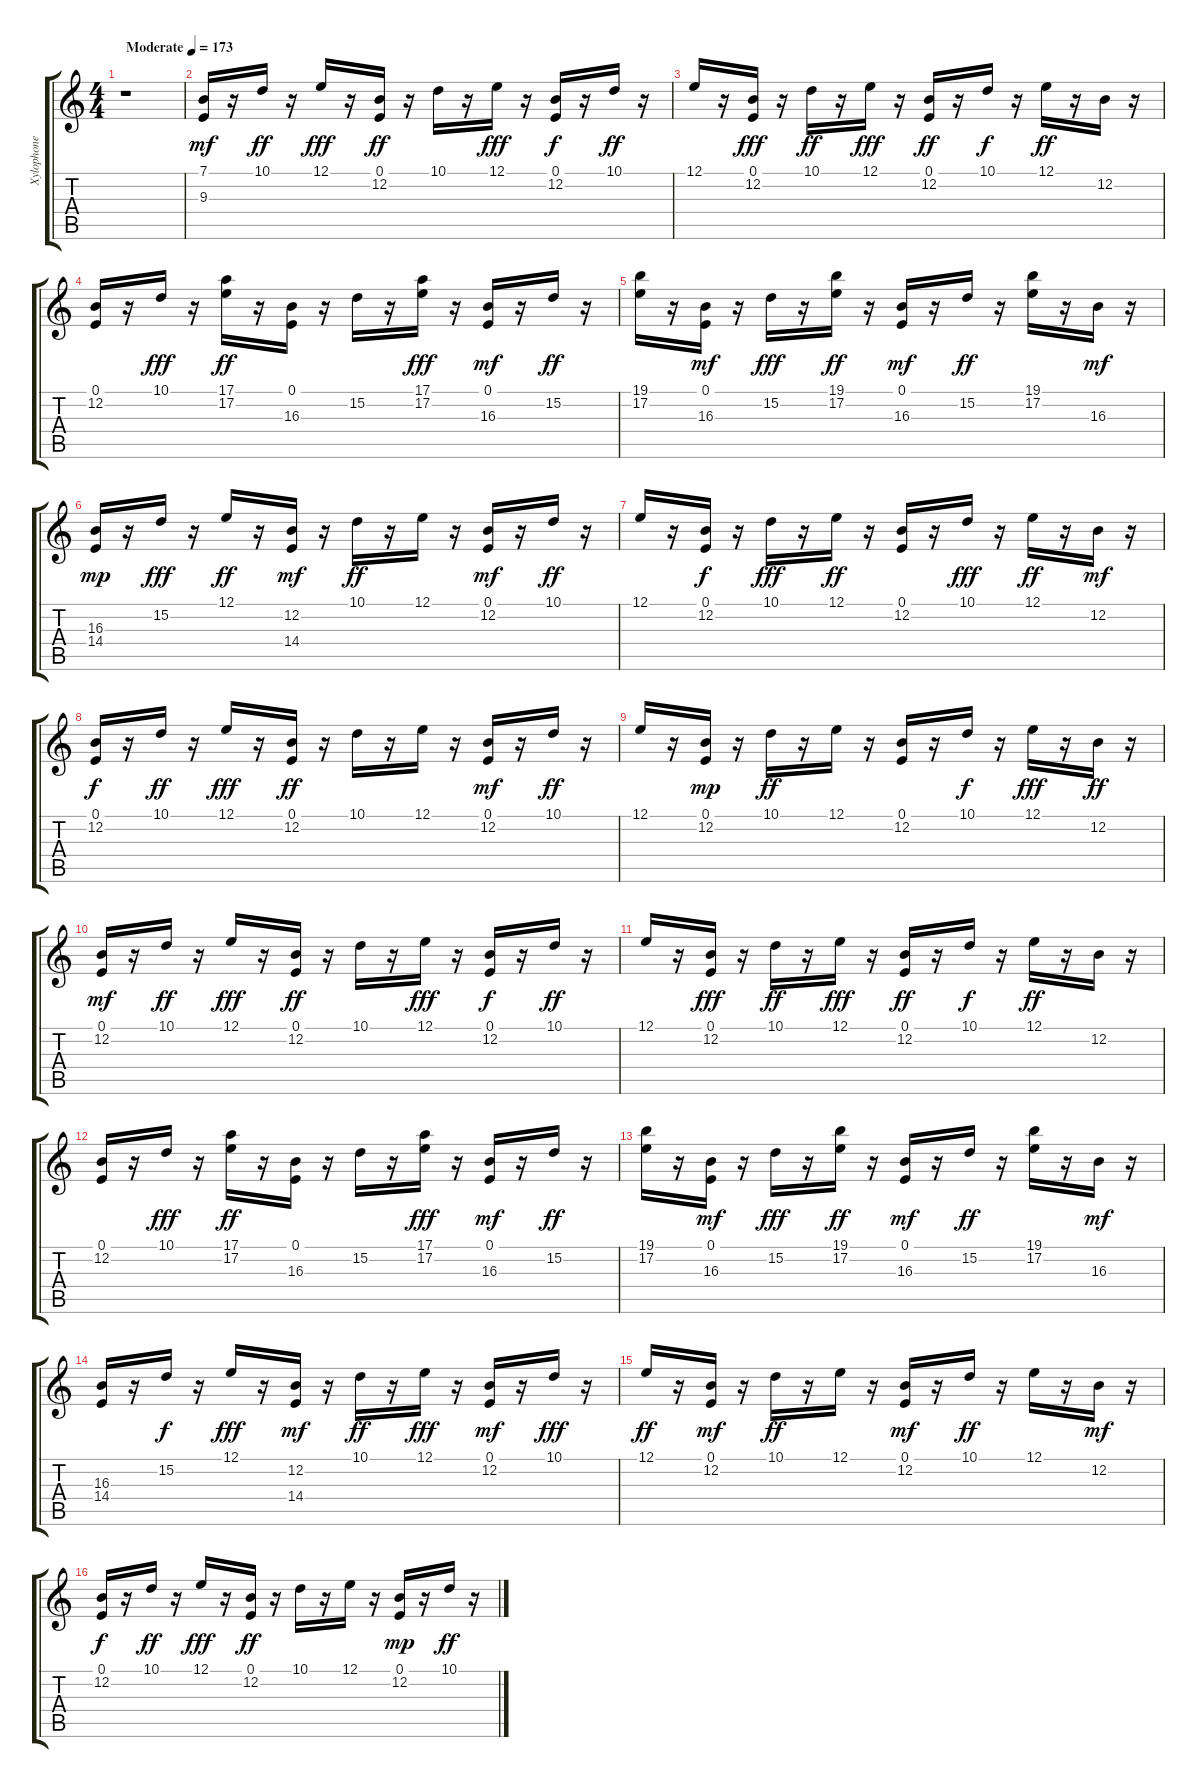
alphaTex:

\track ("Xylophone" "Xylophone") {instrument xylophone}
\staff {score tabs}
\tuning (E4 B3 G3 D3 A2 E2) {hide}
\ts (4 4)
\tempo (173 "Moderate")
\clef g2
\ks c
r.1{dy mf instrument xylophone} |
(7.1 9.3).16{instrument xylophone} r.16 10.1.16{dy ff} r.16 12.1.16{dy fff} r.16 (0.1 12.2).16{dy ff} r.16 10.1.16 r.16 12.1.16{dy fff} r.16 (0.1 12.2).16{dy f} r.16 10.1.16{dy ff} r.16 |
12.1.16 r.16 (0.1 12.2).16{dy fff} r.16 10.1.16{dy ff} r.16 12.1.16{dy fff} r.16 (0.1 12.2).16{dy ff} r.16 10.1.16{dy f} r.16 12.1.16{dy ff} r.16 12.2.16 r.16 |
(0.1 12.2).16 r.16 10.1.16{dy fff} r.16 (17.1 17.2).16{dy ff} r.16 (0.1 16.3).16 r.16 15.2.16 r.16 (17.1 17.2).16{dy fff} r.16 (0.1 16.3).16{dy mf} r.16 15.2.16{dy ff} r.16 |
(19.1 17.2).16 r.16 (0.1 16.3).16{dy mf} r.16 15.2.16{dy fff} r.16 (19.1 17.2).16{dy ff} r.16 (0.1 16.3).16{dy mf} r.16 15.2.16{dy ff} r.16 (19.1 17.2).16 r.16 16.3.16{dy mf} r.16 |
(16.3 14.4).16{dy mp} r.16 15.2.16{dy fff} r.16 12.1.16{dy ff} r.16 (12.2 14.4).16{dy mf} r.16 10.1.16{dy ff} r.16 12.1.16 r.16 (0.1 12.2).16{dy mf} r.16 10.1.16{dy ff} r.16 |
12.1.16 r.16 (0.1 12.2).16{dy f} r.16 10.1.16{dy fff} r.16 12.1.16{dy ff} r.16 (0.1 12.2).16 r.16 10.1.16{dy fff} r.16 12.1.16{dy ff} r.16 12.2.16{dy mf} r.16 |
(0.1 12.2).16{dy f} r.16 10.1.16{dy ff} r.16 12.1.16{dy fff} r.16 (0.1 12.2).16{dy ff} r.16 10.1.16 r.16 12.1.16 r.16 (0.1 12.2).16{dy mf} r.16 10.1.16{dy ff} r.16 |
12.1.16 r.16 (0.1 12.2).16{dy mp} r.16 10.1.16{dy ff} r.16 12.1.16 r.16 (0.1 12.2).16 r.16 10.1.16{dy f} r.16 12.1.16{dy fff} r.16 12.2.16{dy ff} r.16 |
(0.1 12.2).16{dy mf} r.16 10.1.16{dy ff} r.16 12.1.16{dy fff} r.16 (0.1 12.2).16{dy ff} r.16 10.1.16 r.16 12.1.16{dy fff} r.16 (0.1 12.2).16{dy f} r.16 10.1.16{dy ff} r.16 |
12.1.16 r.16 (0.1 12.2).16{dy fff} r.16 10.1.16{dy ff} r.16 12.1.16{dy fff} r.16 (0.1 12.2).16{dy ff} r.16 10.1.16{dy f} r.16 12.1.16{dy ff} r.16 12.2.16 r.16 |
(0.1 12.2).16 r.16 10.1.16{dy fff} r.16 (17.1 17.2).16{dy ff} r.16 (0.1 16.3).16 r.16 15.2.16 r.16 (17.1 17.2).16{dy fff} r.16 (0.1 16.3).16{dy mf} r.16 15.2.16{dy ff} r.16 |
(19.1 17.2).16 r.16 (0.1 16.3).16{dy mf} r.16 15.2.16{dy fff} r.16 (19.1 17.2).16{dy ff} r.16 (0.1 16.3).16{dy mf} r.16 15.2.16{dy ff} r.16 (19.1 17.2).16 r.16 16.3.16{dy mf} r.16 |
(16.3 14.4).16 r.16 15.2.16{dy f} r.16 12.1.16{dy fff} r.16 (12.2 14.4).16{dy mf} r.16 10.1.16{dy ff} r.16 12.1.16{dy fff} r.16 (0.1 12.2).16{dy mf} r.16 10.1.16{dy fff} r.16 |
12.1.16{dy ff} r.16 (0.1 12.2).16{dy mf} r.16 10.1.16{dy ff} r.16 12.1.16 r.16 (0.1 12.2).16{dy mf} r.16 10.1.16{dy ff} r.16 12.1.16 r.16 12.2.16{dy mf} r.16 |
(0.1 12.2).16{dy f} r.16 10.1.16{dy ff} r.16 12.1.16{dy fff} r.16 (0.1 12.2).16{dy ff} r.16 10.1.16 r.16 12.1.16 r.16 (0.1 12.2).16{dy mp} r.16 10.1.16{dy ff} r.16
